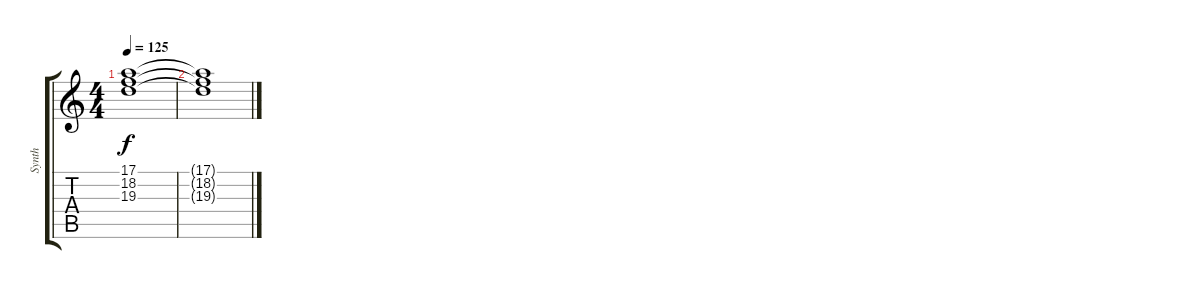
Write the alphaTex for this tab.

\track ("Synth" "Synth") {instrument lead2sawtooth}
\staff {score tabs}
\tuning (E4 B3 G3 D3 A2 E2) {hide}
\ts (4 4)
\tempo 125
\clef g2
\ks c
(17.1{t} 18.2{t} 19.3{t}).1{dy f} |
(17.1{t} 18.2{t} 19.3{t}).1
